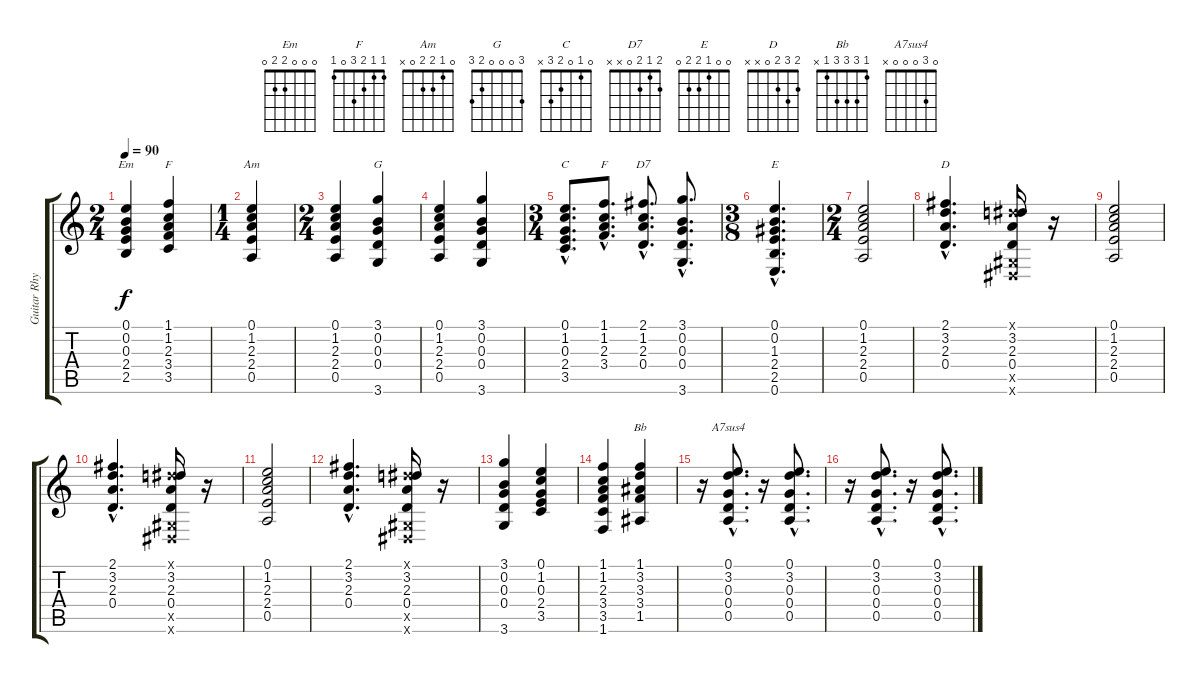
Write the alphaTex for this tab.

\track ("Guitar Rhythm" "Guitar Rhy") {instrument acousticguitarnylon}
\staff {score tabs}
\tuning (E4 B3 G3 D3 A2 E2) {hide}
\chord ("Em" 0 0 0 2 2 0)
\chord ("F" 5 1 2 x x 1)
\chord ("Am" 0 1 2 2 0 x)
\chord ("G" 3 0 0 0 2 3)
\chord ("C" 0 1 0 2 3 x)
\chord ("F" 1 1 2 3 0 1)
\chord ("D7" 2 1 2 0 x x)
\chord ("E" 0 0 1 2 2 0)
\chord ("D" 2 3 2 0 x x)
\chord ("Bb" 1 3 3 3 1 x)
\chord ("A7sus4" 0 3 0 0 0 x)
\ts (2 4)
\tempo 90
\clef g2
\ks c
(0.1 0.2 0.3 2.4 2.5).4{ch "Em" dy f} (1.1 1.2 2.3 3.4 3.5).4{ch "F"} |
\ts (1 4)
(0.1 1.2 2.3 2.4 0.5).4{ch "Am"} |
\ts (2 4)
(0.1 1.2 2.3 2.4 0.5).4 (3.1 0.2 0.3 0.4 3.6).4{ch "G"} |
(0.1 1.2 2.3 2.4 0.5).4 (3.1 0.2 0.3 0.4 3.6).4 |
\ts (3 4)
(0.1{hac} 1.2{hac} 0.3{hac} 2.4{hac} 3.5{hac}).8{d ch "C"} (1.1{hac} 1.2{hac} 2.3{hac} 3.4{hac}).8{d ch "F"} (2.1{hac} 1.2{hac} 2.3{hac} 0.4{hac}).8{d ch "D7"} (3.1{hac} 0.2{hac} 0.3{hac} 0.4{hac} 3.6{hac}).8{d} |
\ts (3 8)
(0.1{hac} 0.2{hac} 1.3{hac} 2.4{hac} 2.5{hac} 0.6{hac}).4{d ch "E"} |
\ts (2 4)
(0.1 1.2 2.3 2.4 0.5).2 |
(2.1{hac} 3.2{hac} 2.3{hac} 0.4{hac}).4{d ch "D"} (-1.1{x} 3.2 2.3 0.4 -1.5{x} -1.6{x}).16 r.16 |
(0.1 1.2 2.3 2.4 0.5).2 |
(2.1{hac} 3.2{hac} 2.3{hac} 0.4{hac}).4{d} (-1.1{x} 3.2 2.3 0.4 -1.5{x} -1.6{x}).16 r.16 |
(0.1 1.2 2.3 2.4 0.5).2 |
(2.1{hac} 3.2{hac} 2.3{hac} 0.4{hac}).4{d} (-1.1{x} 3.2 2.3 0.4 -1.5{x} -1.6{x}).16 r.16 |
(3.1 0.2 0.3 0.4 3.6).4 (0.1 1.2 0.3 2.4 3.5).4 |
(1.1 1.2 2.3 3.4 3.5 1.6).4 (1.1 3.2 3.3 3.4 1.5).4{ch "Bb"} |
r.16 (0.1{hac} 3.2{hac} 0.3{hac} 0.4{hac} 0.5{hac}).8{d ch "A7sus4"} r.16 (0.1{hac} 3.2{hac} 0.3{hac} 0.4{hac} 0.5{hac}).8{d} |
r.16 (0.1{hac} 3.2{hac} 0.3{hac} 0.4{hac} 0.5{hac}).8{d} r.16 (0.1{hac} 3.2{hac} 0.3{hac} 0.4{hac} 0.5{hac}).8{d}
